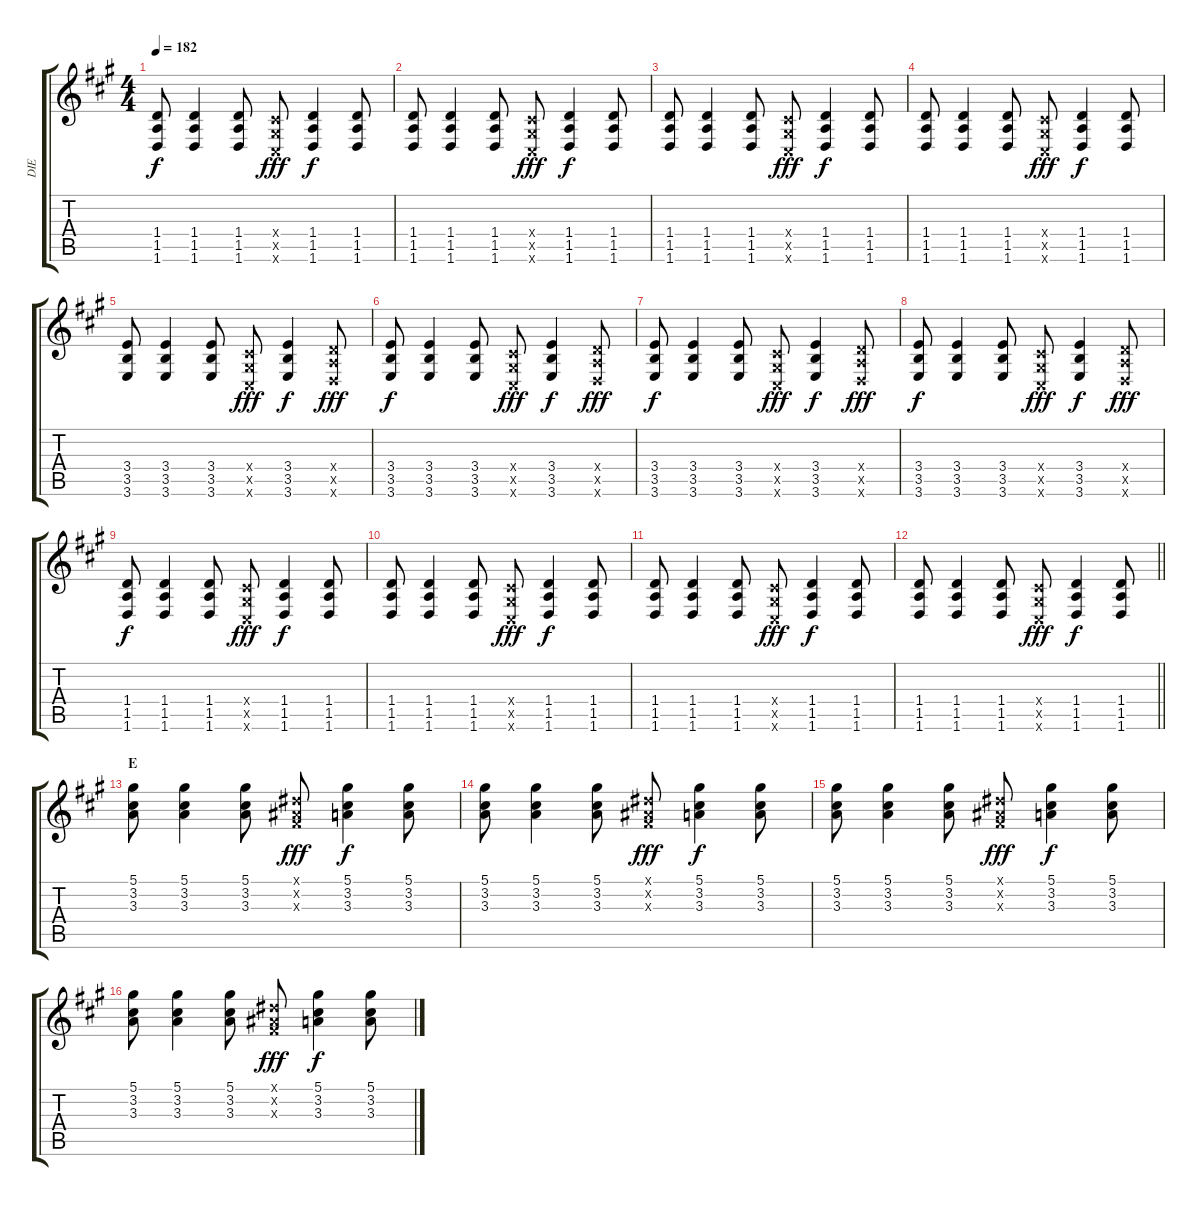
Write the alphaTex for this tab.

\track ("DIE" "DIE") {instrument distortionguitar}
\staff {score tabs}
\tuning (Eb4 Bb3 Gb3 Db3 Ab2 Db2) {hide}
\ts (4 4)
\tempo 182
\clef g2
\ks a
(1.4 1.5 1.6).8{dy f} (1.4 1.5 1.6).4 (1.4 1.5 1.6).8 (0.4{x} 0.5{x} 0.6{x}).8{dy fff} (1.4 1.5 1.6).4{dy f} (1.4 1.5 1.6).8 |
(1.4 1.5 1.6).8 (1.4 1.5 1.6).4 (1.4 1.5 1.6).8 (0.4{x} 0.5{x} 0.6{x}).8{dy fff} (1.4 1.5 1.6).4{dy f} (1.4 1.5 1.6).8 |
(1.4 1.5 1.6).8 (1.4 1.5 1.6).4 (1.4 1.5 1.6).8 (0.4{x} 0.5{x} 0.6{x}).8{dy fff} (1.4 1.5 1.6).4{dy f} (1.4 1.5 1.6).8 |
(1.4 1.5 1.6).8 (1.4 1.5 1.6).4 (1.4 1.5 1.6).8 (0.4{x} 0.5{x} 0.6{x}).8{dy fff} (1.4 1.5 1.6).4{dy f} (1.4 1.5 1.6).8 |
(3.4 3.5 3.6).8 (3.4 3.5 3.6).4 (3.4 3.5 3.6).8 (0.4{x} 0.5{x} 0.6{x}).8{dy fff} (3.4 3.5 3.6).4{dy f} (1.4{x} 1.5{x} 1.6{x}).8{dy fff} |
(3.4 3.5 3.6).8{dy f} (3.4 3.5 3.6).4 (3.4 3.5 3.6).8 (0.4{x} 0.5{x} 0.6{x}).8{dy fff} (3.4 3.5 3.6).4{dy f} (1.4{x} 1.5{x} 1.6{x}).8{dy fff} |
(3.4 3.5 3.6).8{dy f} (3.4 3.5 3.6).4 (3.4 3.5 3.6).8 (0.4{x} 0.5{x} 0.6{x}).8{dy fff} (3.4 3.5 3.6).4{dy f} (1.4{x} 1.5{x} 1.6{x}).8{dy fff} |
(3.4 3.5 3.6).8{dy f} (3.4 3.5 3.6).4 (3.4 3.5 3.6).8 (0.4{x} 0.5{x} 0.6{x}).8{dy fff} (3.4 3.5 3.6).4{dy f} (1.4{x} 1.5{x} 1.6{x}).8{dy fff} |
(1.4 1.5 1.6).8{dy f} (1.4 1.5 1.6).4 (1.4 1.5 1.6).8 (0.4{x} 0.5{x} 0.6{x}).8{dy fff} (1.4 1.5 1.6).4{dy f} (1.4 1.5 1.6).8 |
(1.4 1.5 1.6).8 (1.4 1.5 1.6).4 (1.4 1.5 1.6).8 (0.4{x} 0.5{x} 0.6{x}).8{dy fff} (1.4 1.5 1.6).4{dy f} (1.4 1.5 1.6).8 |
(1.4 1.5 1.6).8 (1.4 1.5 1.6).4 (1.4 1.5 1.6).8 (0.4{x} 0.5{x} 0.6{x}).8{dy fff} (1.4 1.5 1.6).4{dy f} (1.4 1.5 1.6).8 |
\barLineRight lightlight
(1.4 1.5 1.6).8 (1.4 1.5 1.6).4 (1.4 1.5 1.6).8 (0.4{x} 0.5{x} 0.6{x}).8{dy fff} (1.4 1.5 1.6).4{dy f} (1.4 1.5 1.6).8 |
\section ("" "E")
(5.1 3.2 3.3).8{volume 11 balance 14} (5.1 3.2 3.3).4 (5.1 3.2 3.3).8 (0.1{x} 0.2{x} 0.3{x}).8{dy fff} (5.1 3.2 3.3).4{dy f} (5.1 3.2 3.3).8 |
(5.1 3.2 3.3).8 (5.1 3.2 3.3).4 (5.1 3.2 3.3).8 (0.1{x} 0.2{x} 0.3{x}).8{dy fff} (5.1 3.2 3.3).4{dy f} (5.1 3.2 3.3).8 |
(5.1 3.2 3.3).8 (5.1 3.2 3.3).4 (5.1 3.2 3.3).8 (0.1{x} 0.2{x} 0.3{x}).8{dy fff} (5.1 3.2 3.3).4{dy f} (5.1 3.2 3.3).8 |
(5.1 3.2 3.3).8 (5.1 3.2 3.3).4 (5.1 3.2 3.3).8 (0.1{x} 0.2{x} 0.3{x}).8{dy fff} (5.1 3.2 3.3).4{dy f} (5.1 3.2 3.3).8
